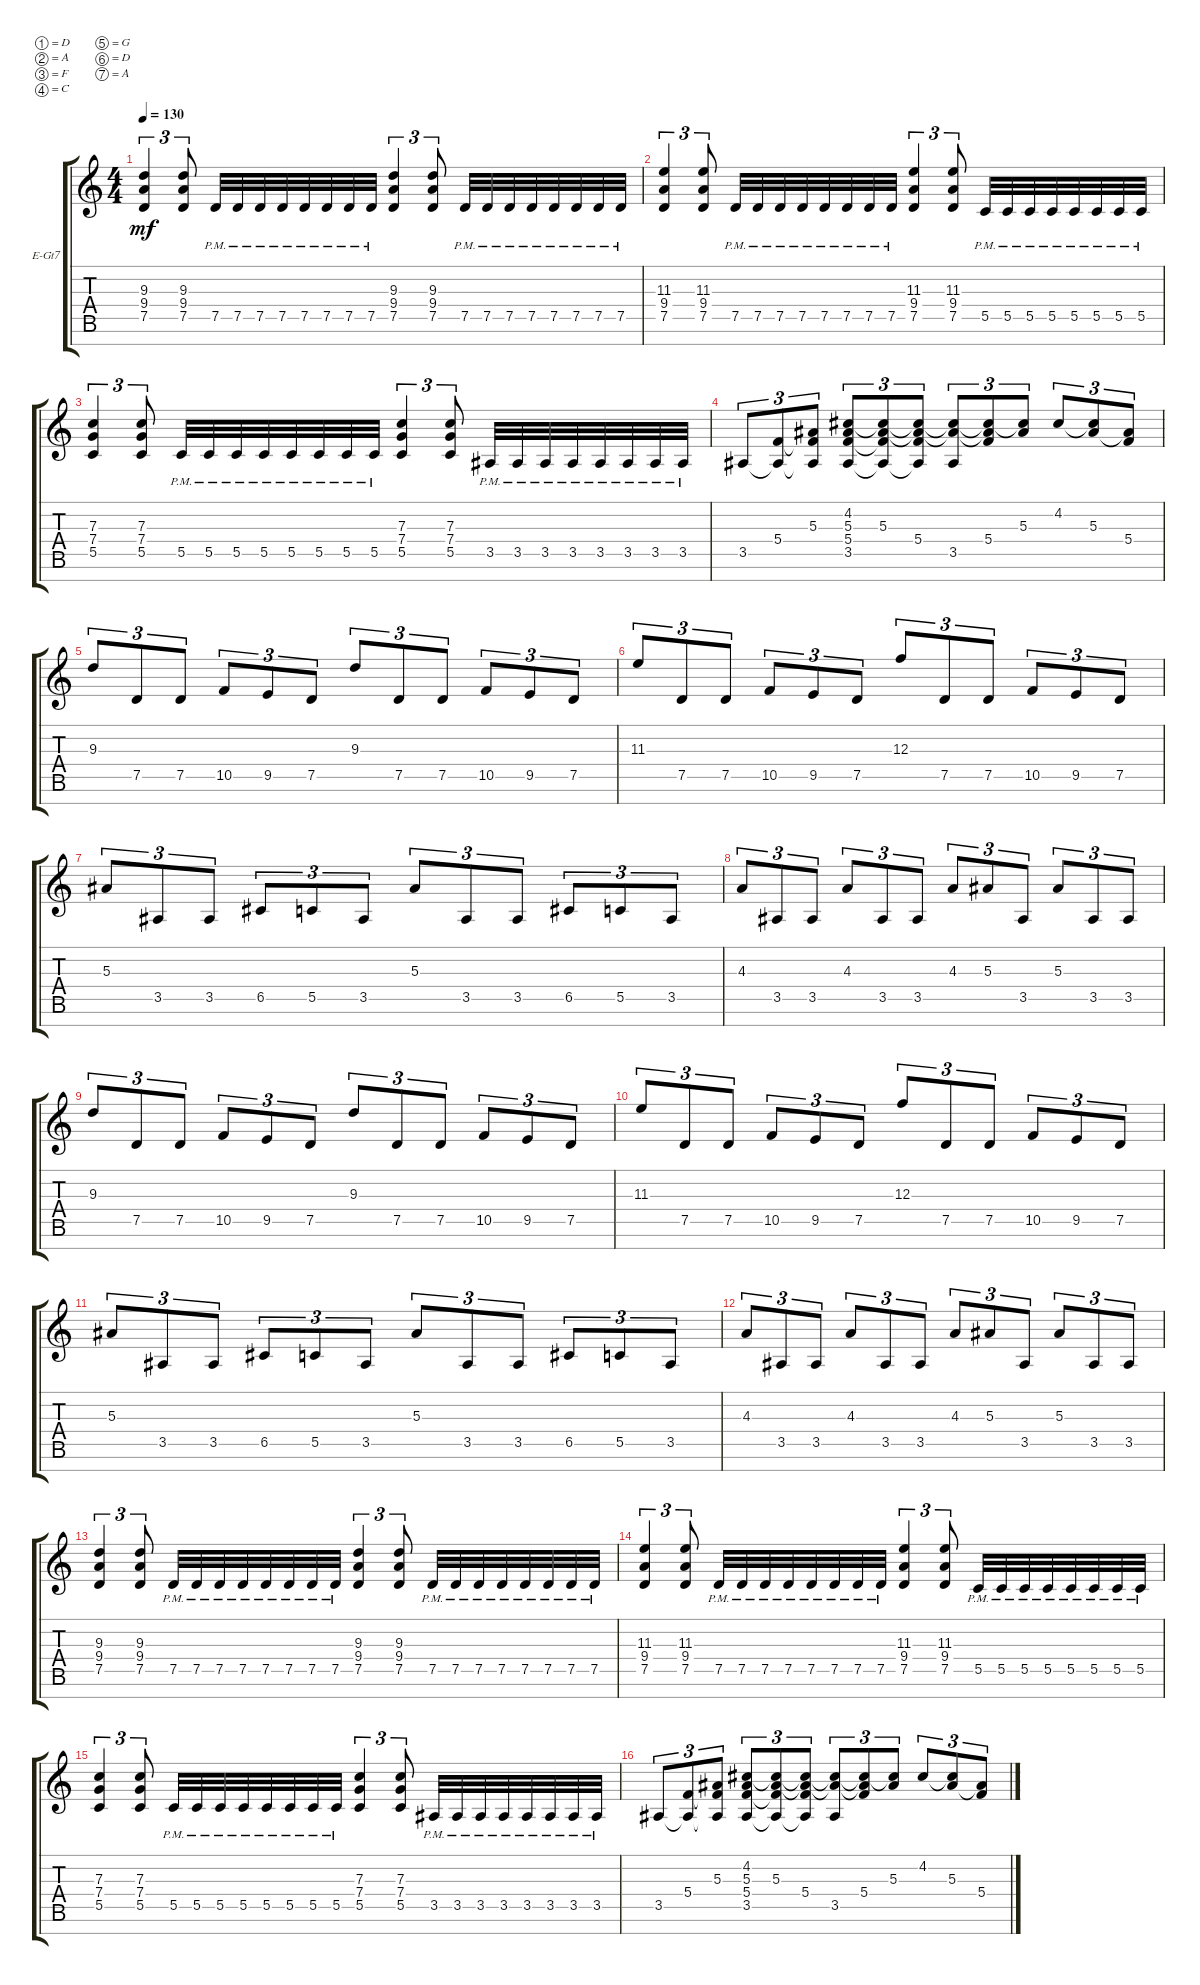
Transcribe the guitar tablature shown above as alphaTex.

\defaultSystemsLayout 4
\bracketExtendMode groupsimilarinstruments
\firstSystemTrackNameOrientation horizontal
\otherSystemsTrackNameOrientation horizontal
\track ("Electric Guitar" "E-Gt7") {instrument distortionguitar}
\staff {score tabs}
\tuning (D4 A3 F3 C3 G2 D2 A1)
\ts (4 4)
\tempo 130
\clef g2
\ks c
(9.4 9.3 7.5).4{tu (3 2) dy mf} (7.5 9.4 9.3).8{tu (3 2)} 7.5{pm}.32 7.5{pm}.32 7.5{pm}.32 7.5{pm}.32 7.5{pm}.32 7.5{pm}.32 7.5{pm}.32 7.5{pm}.32 (7.5 9.4 9.3).4{tu (3 2)} (7.5 9.4 9.3).8{tu (3 2)} 7.5{pm}.32 7.5{pm}.32 7.5{pm}.32 7.5{pm}.32 7.5{pm}.32 7.5{pm}.32 7.5{pm}.32 7.5{pm}.32 |
(9.4 11.3 7.5).4{tu (3 2)} (7.5 9.4 11.3).8{tu (3 2)} 7.5{pm}.32 7.5{pm}.32 7.5{pm}.32 7.5{pm}.32 7.5{pm}.32 7.5{pm}.32 7.5{pm}.32 7.5{pm}.32 (9.4 11.3 7.5).4{tu (3 2)} (7.5 9.4 11.3).8{tu (3 2)} 5.5{pm}.32 5.5{pm}.32 5.5{pm}.32 5.5{pm}.32 5.5{pm}.32 5.5{pm}.32 5.5{pm}.32 5.5{pm}.32 |
(5.5 7.4 7.3).4{tu (3 2)} (5.5 7.4 7.3).8{tu (3 2)} 5.5{pm}.32 5.5{pm}.32 5.5{pm}.32 5.5{pm}.32 5.5{pm}.32 5.5{pm}.32 5.5{pm}.32 5.5{pm}.32 (5.5 7.4 7.3).4{tu (3 2)} (5.5 7.4 7.3).8{tu (3 2)} 3.5{pm}.32 3.5{pm}.32 3.5{pm}.32 3.5{pm}.32 3.5{pm}.32 3.5{pm}.32 3.5{pm}.32 3.5{pm}.32 |
3.5.8{tu (3 2)} (5.4 3.5{t}).8{tu (3 2)} (5.3 3.5{t} 5.4{t}).8{tu (3 2)} (4.2 3.5 5.4 5.3).8{tu (3 2)} (5.3 3.5{t} 5.4{t} 4.2{t}).8{tu (3 2)} (5.4 3.5{t} 5.3{t} 4.2{t}).8{tu (3 2)} (3.5 5.3{t} 4.2{t}).8{tu (3 2)} (5.4 5.3{t} 4.2{t}).8{tu (3 2)} (5.3 4.2{t}).8{tu (3 2)} 4.2.8{tu (3 2)} (5.3 4.2{t}).8{tu (3 2)} (5.4 5.3{t}).8{tu (3 2)} |
9.3.8{tu (3 2)} 7.5.8{tu (3 2)} 7.5.8{tu (3 2)} 10.5.8{tu (3 2)} 9.5.8{tu (3 2)} 7.5.8{tu (3 2)} 9.3.8{tu (3 2)} 7.5.8{tu (3 2)} 7.5.8{tu (3 2)} 10.5.8{tu (3 2)} 9.5.8{tu (3 2)} 7.5.8{tu (3 2)} |
11.3.8{tu (3 2)} 7.5.8{tu (3 2)} 7.5.8{tu (3 2)} 10.5.8{tu (3 2)} 9.5.8{tu (3 2)} 7.5.8{tu (3 2)} 12.3.8{tu (3 2)} 7.5.8{tu (3 2)} 7.5.8{tu (3 2)} 10.5.8{tu (3 2)} 9.5.8{tu (3 2)} 7.5.8{tu (3 2)} |
5.3.8{tu (3 2)} 3.5.8{tu (3 2)} 3.5.8{tu (3 2)} 6.5.8{tu (3 2)} 5.5.8{tu (3 2)} 3.5.8{tu (3 2)} 5.3.8{tu (3 2)} 3.5.8{tu (3 2)} 3.5.8{tu (3 2)} 6.5.8{tu (3 2)} 5.5.8{tu (3 2)} 3.5.8{tu (3 2)} |
4.3.8{tu (3 2)} 3.5.8{tu (3 2)} 3.5.8{tu (3 2)} 4.3.8{tu (3 2)} 3.5.8{tu (3 2)} 3.5.8{tu (3 2)} 4.3.8{tu (3 2)} 5.3.8{tu (3 2)} 3.5.8{tu (3 2)} 5.3.8{tu (3 2)} 3.5.8{tu (3 2)} 3.5.8{tu (3 2)} |
9.3.8{tu (3 2)} 7.5.8{tu (3 2)} 7.5.8{tu (3 2)} 10.5.8{tu (3 2)} 9.5.8{tu (3 2)} 7.5.8{tu (3 2)} 9.3.8{tu (3 2)} 7.5.8{tu (3 2)} 7.5.8{tu (3 2)} 10.5.8{tu (3 2)} 9.5.8{tu (3 2)} 7.5.8{tu (3 2)} |
11.3.8{tu (3 2)} 7.5.8{tu (3 2)} 7.5.8{tu (3 2)} 10.5.8{tu (3 2)} 9.5.8{tu (3 2)} 7.5.8{tu (3 2)} 12.3.8{tu (3 2)} 7.5.8{tu (3 2)} 7.5.8{tu (3 2)} 10.5.8{tu (3 2)} 9.5.8{tu (3 2)} 7.5.8{tu (3 2)} |
5.3.8{tu (3 2)} 3.5.8{tu (3 2)} 3.5.8{tu (3 2)} 6.5.8{tu (3 2)} 5.5.8{tu (3 2)} 3.5.8{tu (3 2)} 5.3.8{tu (3 2)} 3.5.8{tu (3 2)} 3.5.8{tu (3 2)} 6.5.8{tu (3 2)} 5.5.8{tu (3 2)} 3.5.8{tu (3 2)} |
4.3.8{tu (3 2)} 3.5.8{tu (3 2)} 3.5.8{tu (3 2)} 4.3.8{tu (3 2)} 3.5.8{tu (3 2)} 3.5.8{tu (3 2)} 4.3.8{tu (3 2)} 5.3.8{tu (3 2)} 3.5.8{tu (3 2)} 5.3.8{tu (3 2)} 3.5.8{tu (3 2)} 3.5.8{tu (3 2)} |
(9.4 9.3 7.5).4{tu (3 2)} (7.5 9.4 9.3).8{tu (3 2)} 7.5{pm}.32 7.5{pm}.32 7.5{pm}.32 7.5{pm}.32 7.5{pm}.32 7.5{pm}.32 7.5{pm}.32 7.5{pm}.32 (7.5 9.4 9.3).4{tu (3 2)} (7.5 9.4 9.3).8{tu (3 2)} 7.5{pm}.32 7.5{pm}.32 7.5{pm}.32 7.5{pm}.32 7.5{pm}.32 7.5{pm}.32 7.5{pm}.32 7.5{pm}.32 |
(9.4 11.3 7.5).4{tu (3 2)} (7.5 9.4 11.3).8{tu (3 2)} 7.5{pm}.32 7.5{pm}.32 7.5{pm}.32 7.5{pm}.32 7.5{pm}.32 7.5{pm}.32 7.5{pm}.32 7.5{pm}.32 (9.4 11.3 7.5).4{tu (3 2)} (7.5 9.4 11.3).8{tu (3 2)} 5.5{pm}.32 5.5{pm}.32 5.5{pm}.32 5.5{pm}.32 5.5{pm}.32 5.5{pm}.32 5.5{pm}.32 5.5{pm}.32 |
(5.5 7.4 7.3).4{tu (3 2)} (5.5 7.4 7.3).8{tu (3 2)} 5.5{pm}.32 5.5{pm}.32 5.5{pm}.32 5.5{pm}.32 5.5{pm}.32 5.5{pm}.32 5.5{pm}.32 5.5{pm}.32 (5.5 7.4 7.3).4{tu (3 2)} (5.5 7.4 7.3).8{tu (3 2)} 3.5{pm}.32 3.5{pm}.32 3.5{pm}.32 3.5{pm}.32 3.5{pm}.32 3.5{pm}.32 3.5{pm}.32 3.5{pm}.32 |
3.5.8{tu (3 2)} (5.4 3.5{t}).8{tu (3 2)} (5.3 3.5{t} 5.4{t}).8{tu (3 2)} (4.2 3.5 5.4 5.3).8{tu (3 2)} (5.3 3.5{t} 5.4{t} 4.2{t}).8{tu (3 2)} (5.4 3.5{t} 5.3{t} 4.2{t}).8{tu (3 2)} (3.5 5.3{t} 4.2{t}).8{tu (3 2)} (5.4 5.3{t} 4.2{t}).8{tu (3 2)} (5.3 4.2{t}).8{tu (3 2)} 4.2.8{tu (3 2)} (5.3 4.2{t}).8{tu (3 2)} (5.4 5.3{t}).8{tu (3 2)}
